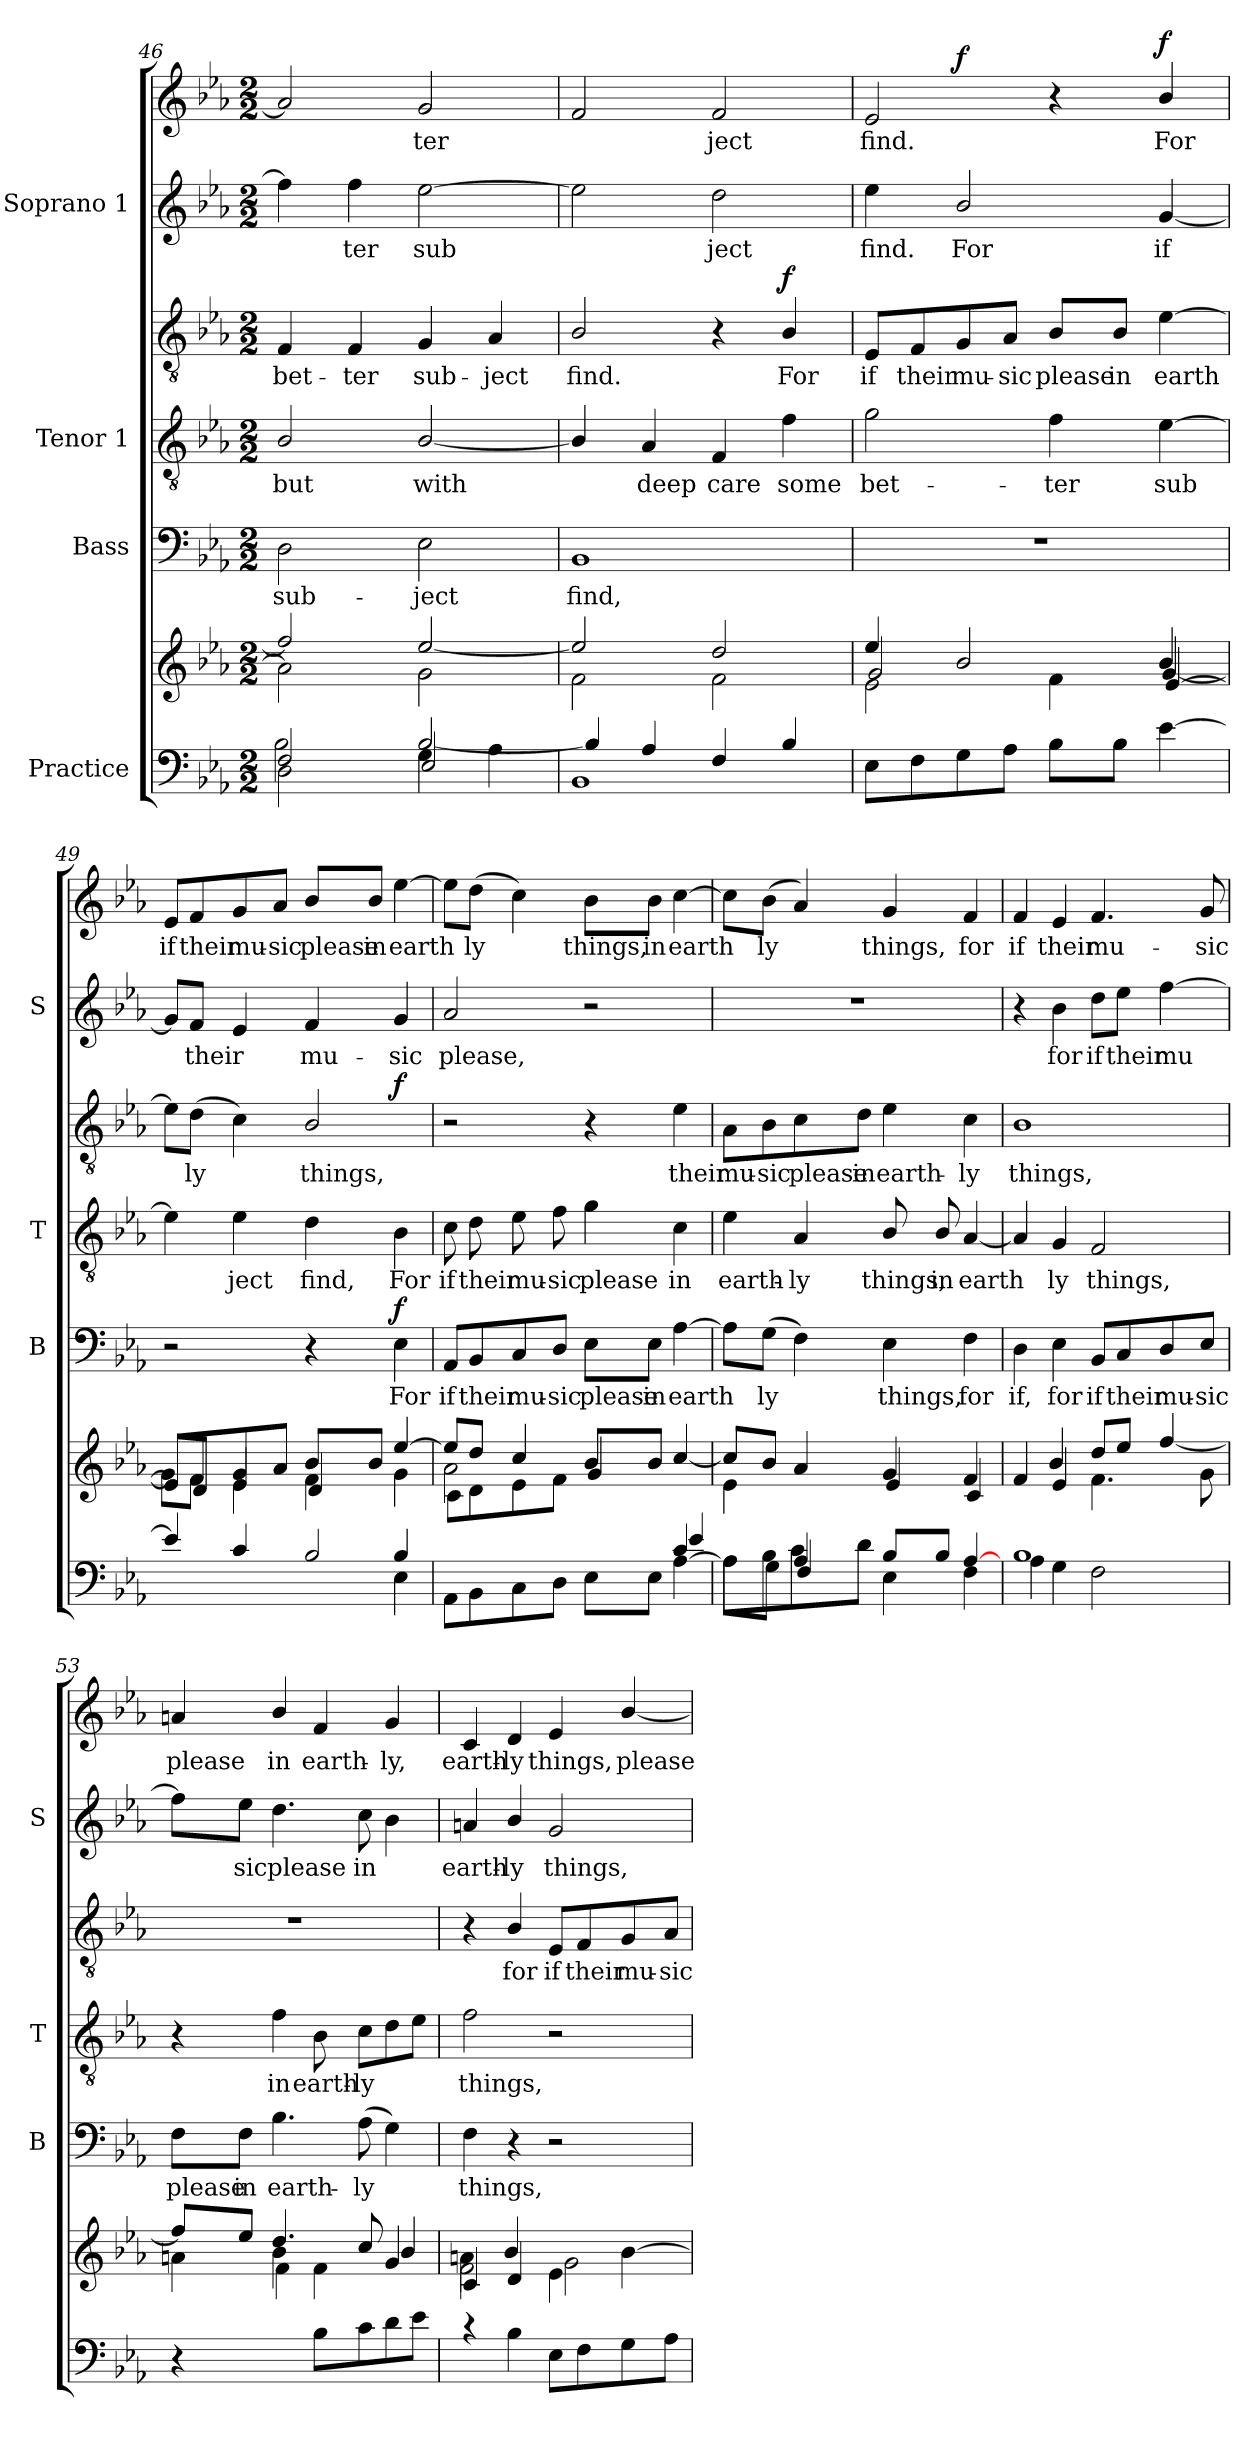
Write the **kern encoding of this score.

**kern	**kern	**kern	**text	**dynam	**kern	**text	**kern	**text	**dynam	**kern	**text	**kern	**text	**dynam
*part4	*part4	*part3	*part3	*part3	*part2	*part2	*part2	*part2	*part2	*part1	*part1	*part1	*part1	*part1
*staff7	*staff6	*staff5	*staff5	*staff5	*staff4	*staff4	*staff3	*staff3	*staff3/4	*staff2	*staff2	*staff1	*staff1	*staff1/2
*I"Practice	*	*I"Bass	*	*	*I"Tenor 1	*	*	*	*	*I"Soprano 1	*	*	*	*
*	*	*I'B	*	*	*I'T	*	*	*	*	*I'S	*	*	*	*
*clefF4	*clefG2	*clefF4	*	*	*clefGv2	*	*clefGv2	*	*	*clefG2	*	*clefG2	*	*
*k[b-e-a-]	*k[b-e-a-]	*k[b-e-a-]	*	*	*k[b-e-a-]	*	*k[b-e-a-]	*	*	*k[b-e-a-]	*	*k[b-e-a-]	*	*
*E-:	*E-:	*E-:	*	*	*E-:	*	*E-:	*	*	*E-:	*	*E-:	*	*
*M2/2	*M2/2	*M2/2	*	*	*M2/2	*	*M2/2	*	*	*M2/2	*	*M2/2	*	*
=46	=46	=46	=46	=46	=46	=46	=46	=46	=46	=46	=46	=46	=46	=46
*^	*^	*	*	*	*	*	*	*	*	*	*	*	*	*
*	*^	*	*	*	*	*	*	*	*	*	*	*	*	*	*	*
!	!	!	!	!	!	!LO:LY:b	!	!	!LO:LY:b	!	!LO:LY:b	!	!	!	!	!	!
2F/	2B-\	2D\	2a-\]	2ff/]	2D\	sub-	.	2B-/	but	4F/	bet-	.	4ff\]	.	2a-/]	.	.
!	!	!	!	!	!	!	!	!	!	!	!LO:LY:b	!	!	!LO:LY:b	!	!	!
.	.	.	.	.	.	.	.	.	.	4F/	-ter	.	4ff\	ter	.	.	.
!	!	!	!	!	!	!LO:LY:b	!	!	!LO:LY:b	!	!LO:LY:b	!	!	!LO:LY:b	!	!LO:LY:b	!
4G\	[>2B-/	2E-i/	2g\	[>2ee-/	2E-i\	-ject	.	[2B-/	with	4G/	sub-	.	[2ee-\	sub­	2g/	ter	.
!	!	!	!	!	!	!	!	!	!	!	!LO:LY:b	!	!	!	!	!	!
4A-\	.	.	.	.	.	.	.	.	.	4A-/	-ject	.	.	.	.	.	.
=47	=47	=47	=47	=47	=47	=47	=47	=47	=47	=47	=47	=47	=47	=47	=47	=47	=47
!	!	!	!	!	!	!LO:LY:b	!	!	!	!	!LO:LY:b	!	!	!	!	!	!
2B-/yy	4B-/]	1BB-	2f\	2ee-/]	1BB-	find,	.	4B-/]	.	2B-/	find.	.	2ee-\]	.	2f/	.	.
!	!	!	!	!	!	!	!	!	!LO:LY:b	!	!	!	!	!	!	!	!
.	4A-/	.	.	.	.	.	.	4A-/	deep	.	.	.	.	.	.	.	.
!	!	!	!	!	!	!	!	!	!LO:LY:b	!	!	!	!	!LO:LY:b	!	!LO:LY:b	!
4ryy	4F/	.	2f\	2dd/	.	.	.	4F/	care	4r	.	.	2dd\	ject	2f/	ject	.
!	!	!	!	!	!	!	!	!	!LO:LY:b	!	!LO:LY:b	!LO:DY:b	!	!	!	!	!
4B-/	4f/yy	.	.	.	.	.	.	4f\	some	4B-/	For	f	.	.	.	.	.
*	*v	*v	*	*	*	*	*	*	*	*	*	*	*	*	*	*	*
=48	=48	=48	=48	=48	=48	=48	=48	=48	=48	=48	=48	=48	=48	=48	=48	=48
*	*	*	*^	*	*	*	*	*	*	*	*	*	*	*	*	*
!	!	!	!	!	!	!	!	!	!LO:LY:b	!	!LO:LY:b	!	!	!LO:LY:b	!	!LO:LY:b	!
8E-\L	1ryy	2e-\	4ee-/	2g/	1r	.	.	2g\	bet-	8E-/L	if	.	4ee-\	find.	2e-/	find.	.
!	!	!	!	!	!	!	!	!	!	!	!LO:LY:b	!	!	!	!	!	!
8F\	.	.	.	.	.	.	.	.	.	8F/	their	.	.	.	.	.	.
!	!	!	!	!	!	!	!	!	!	!	!LO:LY:b	!	!	!LO:LY:b	!	!	!LO:DY:b=2
8G\	.	.	2b-/	.	.	.	.	.	.	8G/	mu-	.	2b-/	For	.	.	f
!	!	!	!	!	!	!	!	!	!	!	!LO:LY:b	!	!	!	!	!	!
8A-\J	.	.	.	.	.	.	.	.	.	8A-/J	-sic	.	.	.	.	.	.
!	!	!	!	!	!	!	!	!	!LO:LY:b	!	!LO:LY:b	!	!	!	!	!	!
8B-\L	.	4ryy	.	4f\	.	.	.	4f\	-ter	8B-/L	please	.	.	.	4r	.	.
!	!	!	!	!	!	!	!	!	!	!	!LO:LY:b	!	!	!	!	!	!
8B-\J	.	.	.	.	.	.	.	.	.	8B-/J	in	.	.	.	.	.	.
!	!	!	!	!	!	!	!	!	!LO:LY:b	!	!LO:LY:b	!	!	!LO:LY:b	!	!LO:LY:b	!LO:DY:b
[4e-\	.	4b-/	[>4g/	[4e-/	.	.	.	[4e-\	sub­	[4e-\	earth­	.	[4g/	if	4b-/	For	f
!!LO:PB:g=z
=49	=49	=49	=49	=49	=49	=49	=49	=49	=49	=49	=49	=49	=49	=49	=49	=49	=49
*	*^	*	*	*^	*	*	*	*	*	*	*	*	*	*	*	*	*
!	!	!	!	!	!	!	!	!	!	!	!	!	!	!	!	!	!	!LO:LY:b	!
4ryy	4e-/]	2ryy	8e-/L	8g\L]	8e-/L]	4ryy	2r	.	.	4e-\]	.	8e-\L]	.	.	8g/L]	.	8e-/L	if	.
!	!	!	!	!	!	!	!	!	!	!	!	!	!LO:LY:b	!	!	!LO:LY:b	!	!LO:LY:b	!
.	.	.	8f/	8f\J	8d/J	.	.	.	.	.	.	(>8d\J	ly	.	8f/J	their	8f/	their	.
!	!	!	!	!	!	!	!	!	!	!	!LO:LY:b	!	!	!	!	!	!	!LO:LY:b	!
4c/	2ryy	.	8g/	4e-\	2.ryy	4e-/	.	.	.	4e-\	ject	4c\)	.	.	4e-/	.	8g/	mu-	.
!	!	!	!	!	!	!	!	!	!	!	!	!	!	!	!	!	!	!LO:LY:b	!
.	.	.	8a-/J	.	.	.	.	.	.	.	.	.	.	.	.	.	8a-/J	-sic	.
!	!	!	!	!	!	!	!	!	!	!	!LO:LY:b	!	!LO:LY:b	!	!	!LO:LY:b	!	!LO:LY:b	!
2B-/	.	4ryy	8b-/L	4f\	.	4d/	4r	.	.	4d\	find,	2B-/	things,	.	4f/	mu-	8b-/L	please	.
!	!	!	!	!	!	!	!	!	!	!	!	!	!	!	!	!	!	!LO:LY:b	!
.	.	.	8b-/J	.	.	.	.	.	.	.	.	.	.	.	.	.	8b-/J	in	.
!	!	!	!	!	!	!	!	!LO:LY:b	!LO:DY:b	!	!LO:LY:b	!	!	!LO:DY:b=2	!	!LO:LY:b	!	!LO:LY:b	!
.	4B-/	4E-\	[>4ee-/	4g\	.	4ryy	4E-\	For	f	4B-\	For	.	.	f	4g/	-sic	[4ee-\	earth­	.
=50	=50	=50	=50	=50	=50	=50	=50	=50	=50	=50	=50	=50	=50	=50	=50	=50	=50	=50	=50
!	!	!	!	!	!	!	!	!LO:LY:b	!	!	!LO:LY:b	!	!	!	!	!LO:LY:b	!	!	!
*	*	*	*	*	*v	*v	*	*	*	*	*	*	*	*	*	*	*	*	*
2.ryy	2ryy	8AA-\L	8ee-/L]	2a-\	8c\L	8AA-/L	if	.	8c\	if	2r	.	.	2a-/	please,	8ee-\L]	.	.
!	!	!	!	!	!	!	!LO:LY:b	!	!	!LO:LY:b	!	!	!	!	!	!	!LO:LY:b	!
.	.	8BB-\	8dd/J	.	8d\	8BB-/	their	.	8d\	their	.	.	.	.	.	(>8dd\J	ly	.
!	!	!	!	!	!	!	!LO:LY:b	!	!	!LO:LY:b	!	!	!	!	!	!	!	!
.	.	8C\	4cc/	.	8e-\	8C/	mu-	.	8e-\	mu-	.	.	.	.	.	4cc\)	.	.
!	!	!	!	!	!	!	!LO:LY:b	!	!	!LO:LY:b	!	!	!	!	!	!	!	!
.	.	8D\J	.	.	8f\J	8D/J	-sic	.	8f\	-sic	.	.	.	.	.	.	.	.
!	!	!	!	!	!	!	!LO:LY:b	!	!	!LO:LY:b	!	!	!	!	!	!	!LO:LY:b	!
.	4ryy	8E-\L	8b-/L	2ryy	4g/	8E-\L	please	.	4g\	please	4r	.	.	2r	.	8b-\L	things,	.
!	!	!	!	!	!	!	!LO:LY:b	!	!	!	!	!	!	!	!	!	!LO:LY:b	!
.	.	8E-\J	8b-/J	.	.	8E-\J	in	.	.	.	.	.	.	.	.	8b-\J	in	.
!	!	!	!	!	!	!	!LO:LY:b	!	!	!LO:LY:b	!	!LO:LY:b	!	!	!	!	!LO:LY:b	!
4c/	4e-/	[<4A-\	[>4cc/	.	4ryy	[4A-\	earth­	.	4c\	in	4e-\	their	.	.	.	[4cc\	earth­	.
=51	=51	=51	=51	=51	=51	=51	=51	=51	=51	=51	=51	=51	=51	=51	=51	=51	=51	=51
*	*	*	*	*	*^	*	*	*	*	*	*	*	*	*	*	*	*	*
!	!	!	!	!	!	!	!	!	!	!	!LO:LY:b	!	!LO:LY:b	!	!	!	!	!	!
4ryy	8A-\L	8A-\L]	8cc/L]	1ryy	4e-\	2ryy	8A-\L]	.	.	4e-\	earth-	8A-\L	mu-	.	1r	.	8cc\L]	.	.
!	!	!	!	!	!	!	!	!LO:LY:b	!	!	!	!	!LO:LY:b	!	!	!	!	!LO:LY:b	!
.	8B-\	8G\J	8b-/J	.	.	.	(>8G\J	ly	.	.	.	8B-\	-sic	.	.	.	(<8b-\J	ly	.
!	!	!	!	!	!	!	!	!	!	!	!LO:LY:b	!	!LO:LY:b	!	!	!	!	!	!
4A-/	8c\	4F/	4a-/	.	2.ryy	.	4F\)	.	.	4A-/	-ly	8c\	please	.	.	.	4a-/)	.	.
!	!	!	!	!	!	!	!	!	!	!	!	!	!LO:LY:b	!	!	!	!	!	!
.	8d\J	.	.	.	.	.	.	.	.	.	.	8d\J	in	.	.	.	.	.	.
!	!	!	!	!	!	!	!	!LO:LY:b	!	!	!LO:LY:b	!	!LO:LY:b	!	!	!	!	!LO:LY:b	!
8B-/L	2ryy	4E-\	4g/	.	.	4e-/	4E-\	things,	.	8B-/	things,	4e-\	earth-	.	.	.	4g/	things,	.
!	!	!	!	!	!	!	!	!	!	!	!LO:LY:b	!	!	!	!	!	!	!	!
8B-/J	.	.	.	.	.	.	.	.	.	8B-/	in	.	.	.	.	.	.	.	.
!	!	!	!	!	!	!	!	!LO:LY:b	!	!	!LO:LY:b	!	!LO:LY:b	!	!	!	!	!LO:LY:b	!
[4A-/	.	4F\	4f/	.	.	4c/	4F\	for	.	[4A-/	earth­	4c\	-ly	.	.	.	4f/	for	.
!!LO:LB:g=z
=52	=52	=52	=52	=52	=52	=52	=52	=52	=52	=52	=52	=52	=52	=52	=52	=52	=52	=52	=52
!	!	!	!	!	!	!	!	!LO:LY:b	!	!	!	!	!LO:LY:b	!	!	!	!	!LO:LY:b	!
*	*	*	*	*v	*v	*v	*	*	*	*	*	*	*	*	*	*	*	*	*
1B-	4A-\	1ryy	4f/	4ryy	4D\	if,	.	4A-/]	.	1B-	things,	.	4r	.	4f/	if	.
!	!	!	!	!	!	!LO:LY:b	!	!	!LO:LY:b	!	!	!	!	!LO:LY:b	!	!LO:LY:b	!
.	4G\	.	4e-/	4b-/	4E-\	for	.	4G/	ly	.	.	.	4b-\	for	4e-/	their	.
!	!	!	!	!	!	!LO:LY:b	!	!	!LO:LY:b	!	!	!	!	!LO:LY:b	!	!LO:LY:b	!
.	2F\	.	4.f\	8dd/L	8BB-/L	if	.	2F/	things,	.	.	.	8dd\L	if	4.f/	mu-	.
!	!	!	!	!	!	!LO:LY:b	!	!	!	!	!	!	!	!LO:LY:b	!	!	!
.	.	.	.	8ee-/J	8C/	their	.	.	.	.	.	.	8ee-\J	their	.	.	.
!	!	!	!	!	!	!LO:LY:b	!	!	!	!	!	!	!	!LO:LY:b	!	!	!
.	.	.	.	[>4ff/	8D/	mu-	.	.	.	.	.	.	[4ff\	mu­	.	.	.
!	!	!	!	!	!	!LO:LY:b	!	!	!	!	!	!	!	!	!	!LO:LY:b	!
.	.	.	8g\	.	8E-/J	-sic	.	.	.	.	.	.	.	.	8g/	-sic	.
=53	=53	=53	=53	=53	=53	=53	=53	=53	=53	=53	=53	=53	=53	=53	=53	=53	=53
*	*	*	*	*^	*	*	*	*	*	*	*	*	*	*	*	*	*
!	!	!	!	!	!	!	!LO:LY:b	!	!	!	!	!	!	!	!	!	!LO:LY:b	!
1ryy	4r	1ryy	4an\	8ff/L]	4ryy	8F\L	please	.	4r	.	1r	.	.	8ff\L]	.	4an/	please	.
!	!	!	!	!	!	!	!LO:LY:b	!	!	!	!	!	!	!	!LO:LY:b	!	!	!
.	.	.	.	8ee-/J	.	8F\J	in	.	.	.	.	.	.	8ee-\J	sic	.	.	.
!	!	!	!	!	!	!	!LO:LY:b	!	!	!LO:LY:b	!	!	!	!	!LO:LY:b	!	!LO:LY:b	!
.	4ryy	.	4b-\	4.dd/	4f\	4.B-\	earth-	.	4f\	in	.	.	.	4.dd\	please	4b-/	in	.
!	!	!	!	!	!	!	!	!	!	!LO:LY:b	!	!	!	!	!	!	!LO:LY:b	!
.	8B-\L	.	4f\	.	2ryy	.	.	.	8B-\	earth-	.	.	.	.	.	4f/	earth-	.
!	!	!	!	!	!	!	!LO:LY:b	!	!	!LO:LY:b	!	!	!	!	!LO:LY:b	!	!	!
.	8c\	.	.	8cc/	.	(>8A-\	-ly	.	8c\L	-ly	.	.	.	8cc\	in	.	.	.
!	!	!	!	!	!	!	!	!	!	!	!	!	!	!	!	!	!LO:LY:b	!
.	8d\	.	4g/	4b-/	.	4G\)	.	.	8d\	.	.	.	.	4b-\	.	4g/	-ly,	.
.	8e-\J	.	.	.	.	.	.	.	8e-\J	.	.	.	.	.	.	.	.	.
*	*v	*v	*	*	*	*	*	*	*	*	*	*	*	*	*	*	*	*
=54	=54	=54	=54	=54	=54	=54	=54	=54	=54	=54	=54	=54	=54	=54	=54	=54	=54
!	!	!	!	!	!	!LO:LY:b	!	!	!LO:LY:b	!	!	!	!	!LO:LY:b	!	!LO:LY:b	!
4r	1ryy	4c/	4an\	2f\	4F\	things,	.	2f\	things,	4r	.	.	4an/	earth-	4c/	earth-	.
!	!	!	!	!	!	!	!	!	!	!	!LO:LY:b	!	!	!LO:LY:b	!	!LO:LY:b	!
4B-\	.	4d/	4b-/	.	4r	.	.	.	.	4B-/	for	.	4b-/	-ly	4d/	-ly	.
!	!	!	!	!	!	!	!	!	!	!	!LO:LY:b	!	!	!LO:LY:b	!	!LO:LY:b	!
8E-\L	.	4e-\	2g\	2ryy	2r	.	.	2r	.	8E-/L	if	.	2g/	things,	4e-/	things,	.
!	!	!	!	!	!	!	!	!	!	!	!LO:LY:b	!	!	!	!	!	!
8F\	.	.	.	.	.	.	.	.	.	8F/	their	.	.	.	.	.	.
!	!	!	!	!	!	!	!	!	!	!	!LO:LY:b	!	!	!	!	!LO:LY:b	!
8G\	.	[<4b-\	.	.	.	.	.	.	.	8G/	mu-	.	.	.	[4b-/	please	.
!	!	!	!	!	!	!	!	!	!	!	!LO:LY:b	!	!	!	!	!	!
8A-\J	.	.	.	.	.	.	.	.	.	8A-/J	-sic	.	.	.	.	.	.
*v	*v	*	*	*	*	*	*	*	*	*	*	*	*	*	*	*	*
*	*v	*v	*v	*	*	*	*	*	*	*	*	*	*	*	*	*
=	=	=	=	=	=	=	=	=	=	=	=	=	=	=
*-	*-	*-	*-	*-	*-	*-	*-	*-	*-	*-	*-	*-	*-	*-
